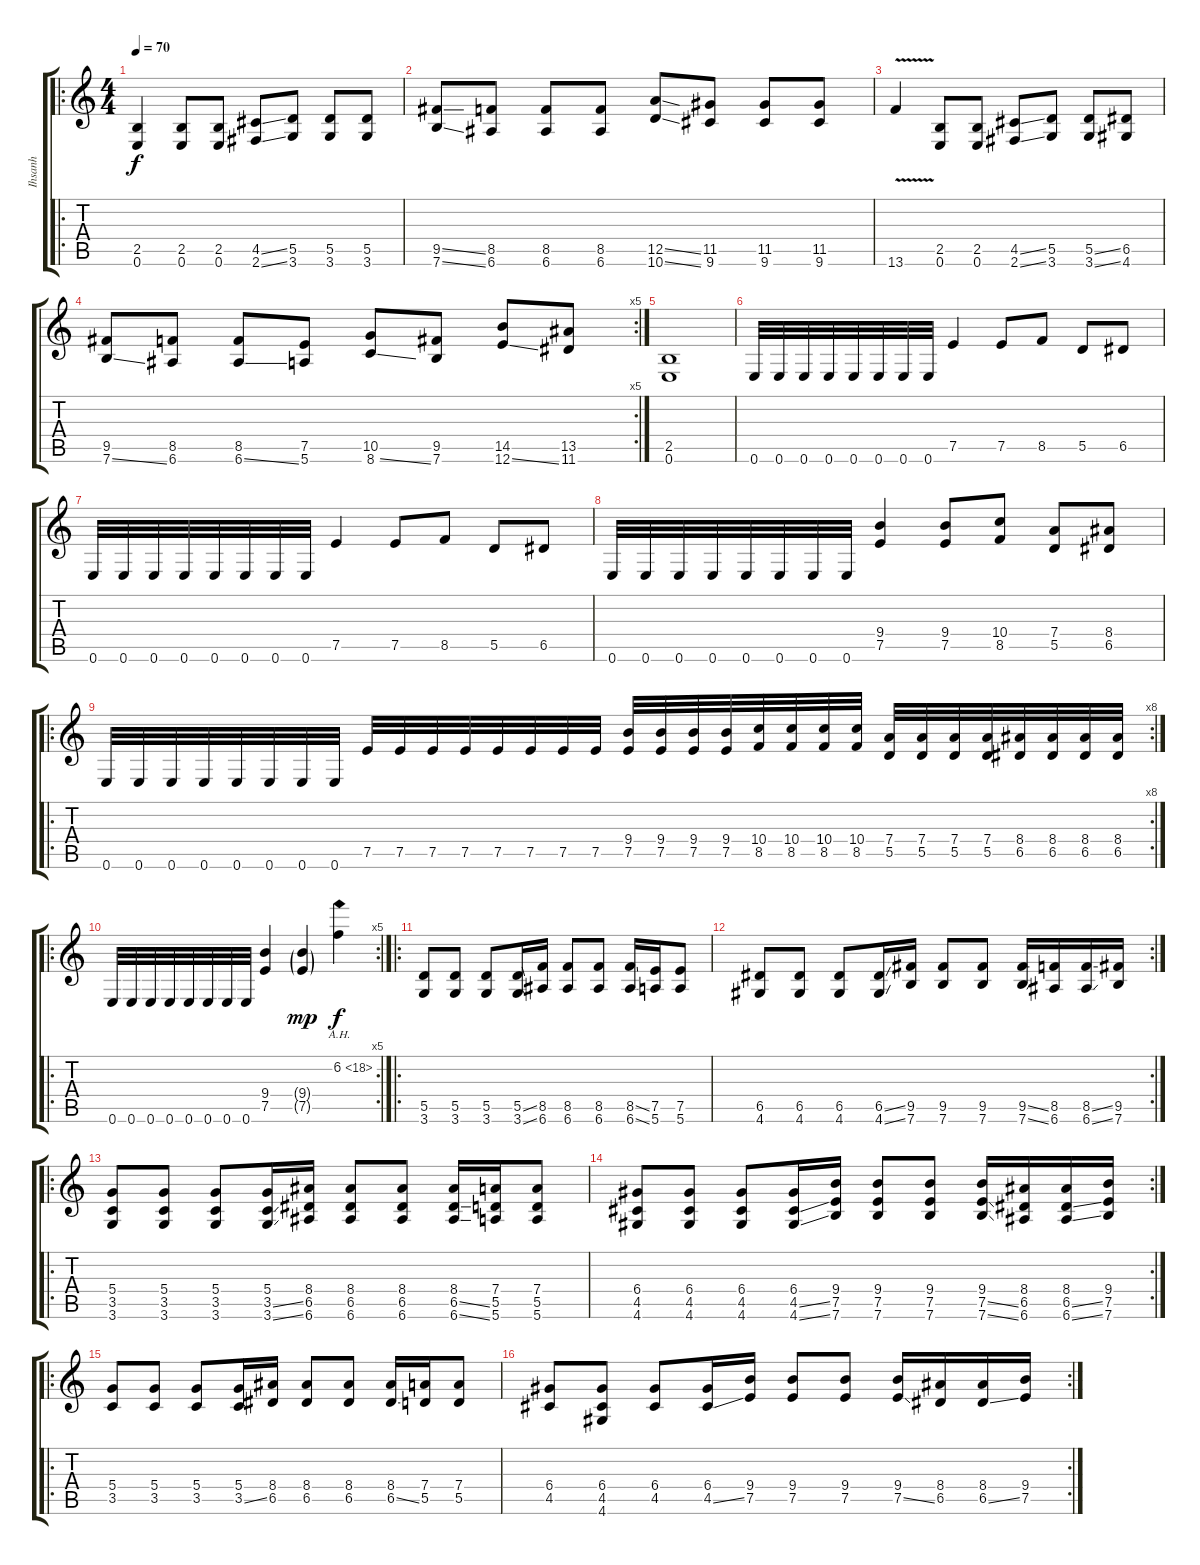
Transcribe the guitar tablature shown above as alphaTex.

\track ("Ihsanh" "Ihsanh") {instrument overdrivenguitar}
\staff {score tabs}
\tuning (E4 B3 G3 D3 A2 E2) {hide}
\ro
\ts (4 4)
\tempo 70
\clef g2
\ks c
(2.5 0.6).4{dy f} (2.5 0.6).8 (2.5 0.6).8 (4.5{ss} 2.6{ss}).8 (5.5 3.6).8 (5.5 3.6).8 (5.5 3.6).8 |
(9.5{ss} 7.6{ss}).8 (8.5 6.6).8 (8.5 6.6).8 (8.5 6.6).8 (12.5{ss} 10.6{ss}).8 (11.5 9.6).8 (11.5 9.6).8 (11.5 9.6).8 |
13.6{v}.4 (2.5 0.6).8 (2.5 0.6).8 (4.5{ss} 2.6{ss}).8 (5.5 3.6).8 (5.5{ss} 3.6{ss}).8 (6.5 4.6).8 |
\rc 5
(9.5 7.6{ss}).8 (8.5 6.6).8 (8.5 6.6{ss}).8 (7.5 5.6).8 (10.5 8.6{ss}).8 (9.5 7.6).8 (14.5 12.6{ss}).8 (13.5 11.6).8 |
(2.5 0.6).1 |
0.6.32 0.6.32 0.6.32 0.6.32 0.6.32 0.6.32 0.6.32 0.6.32 7.5.4 7.5.8 8.5.8 5.5.8 6.5.8 |
0.6.32 0.6.32 0.6.32 0.6.32 0.6.32 0.6.32 0.6.32 0.6.32 7.5.4 7.5.8 8.5.8 5.5.8 6.5.8 |
0.6.32 0.6.32 0.6.32 0.6.32 0.6.32 0.6.32 0.6.32 0.6.32 (9.4 7.5).4 (9.4 7.5).8 (10.4 8.5).8 (7.4 5.5).8 (8.4 6.5).8 |
\ro
\rc 8
0.6.32 0.6.32 0.6.32 0.6.32 0.6.32 0.6.32 0.6.32 0.6.32 7.5.32 7.5.32 7.5.32 7.5.32 7.5.32 7.5.32 7.5.32 7.5.32 (9.4 7.5).32 (9.4 7.5).32 (9.4 7.5).32 (9.4 7.5).32 (10.4 8.5).32 (10.4 8.5).32 (10.4 8.5).32 (10.4 8.5).32 (7.4 5.5).32 (7.4 5.5).32 (7.4 5.5).32 (7.4 5.5).32 (8.4 6.5).32 (8.4 6.5).32 (8.4 6.5).32 (8.4 6.5).32 |
\ro
\rc 5
0.6.32 0.6.32 0.6.32 0.6.32 0.6.32 0.6.32 0.6.32 0.6.32 (9.4 7.5).4 (9.4{g} 7.5{g}).4{dy mp} 6.2{ah 12}.4{dy f} |
\ro
(5.5 3.6).8 (5.5 3.6).8 (5.5 3.6).8 (5.5{ss} 3.6{ss}).16 (8.5 6.6).16 (8.5 6.6).8 (8.5 6.6).8 (8.5{ss} 6.6{ss}).16 (7.5 5.6).16 (7.5 5.6).8 |
\rc 2
(6.5 4.6).8 (6.5 4.6).8 (6.5 4.6).8 (6.5{ss} 4.6{ss}).16 (9.5 7.6).16 (9.5 7.6).8 (9.5 7.6).8 (9.5{ss} 7.6{ss}).16 (8.5 6.6).16 (8.5{ss} 6.6{ss}).16 (9.5 7.6).16 |
\ro
(5.4 3.5 3.6).8 (5.4 3.5 3.6).8 (5.4 3.5 3.6).8 (5.4 3.5{ss} 3.6{ss}).16 (8.4 6.5 6.6).16 (8.4 6.5 6.6).8 (8.4 6.5 6.6).8 (8.4 6.5{ss} 6.6{ss}).16 (7.4 5.5 5.6).16 (7.4 5.5 5.6).8 |
\rc 2
(6.4 4.5 4.6).8 (6.4 4.5 4.6).8 (6.4 4.5 4.6).8 (6.4 4.5{ss} 4.6{ss}).16 (9.4 7.5 7.6).16 (9.4 7.5 7.6).8 (9.4 7.5 7.6).8 (9.4 7.5{ss} 7.6{ss}).16 (8.4 6.5 6.6).16 (8.4 6.5{ss} 6.6{ss}).16 (9.4 7.5 7.6).16 |
\ro
(5.4 3.5).8 (5.4 3.5).8 (5.4 3.5).8 (5.4 3.5{ss}).16 (8.4 6.5).16 (8.4 6.5).8 (8.4 6.5).8 (8.4 6.5{ss}).16 (7.4 5.5).16 (7.4 5.5).8 |
\rc 2
(6.4 4.5).8 (6.4 4.5 4.6).8 (6.4 4.5).8 (6.4 4.5{ss}).16 (9.4 7.5).16 (9.4 7.5).8 (9.4 7.5).8 (9.4 7.5{ss}).16 (8.4 6.5).16 (8.4 6.5{ss}).16 (9.4 7.5).16
